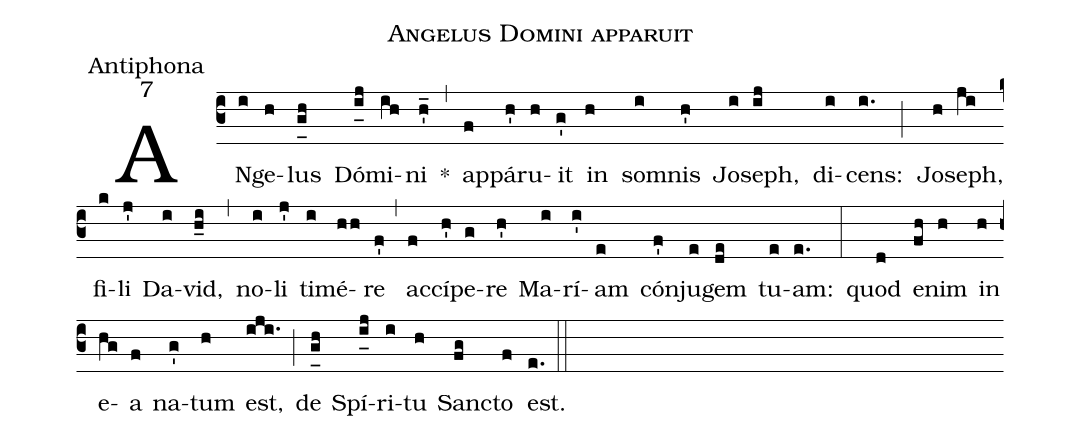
name:Angelus Domini apparuit;
office-part:Antiphona;
mode:7;
%%
(c3) AN(i)ge(h)lus(g_[uh:l]h) Dó(i_[uh:l]j)mi(ih)ni(h'_) *(,) ap(f)pá(h')ru(h)it(g') in(h) so(i)mnis(h') Jo(i)seph,(ij) di(i)cens:(i.) (;) Jo(h)seph,(ji) fi(k)li(j') Da(i)vid,(h_i) (,) no(i)li(j') ti(i)mé(hh)re(f') (,) ac(f)cí(h')pe(g)re(h') Ma(i)rí(i')am(e) cón(f')ju(e)gem(de) tu(e)am:(e.) (:) quod(d) e(fh)nim(h) in(h) e(hg)a(f) na(g')tum(h) est,(iji.) (;) de(g_[uh:l]h) Spí(i_[uh:l]j)ri(i)tu(h) San(fg)cto(f) est.(e.) (::)

%<eu>E(i) u(i) o(j) u(i) a(h) e.</eu>(gh..) (::)
